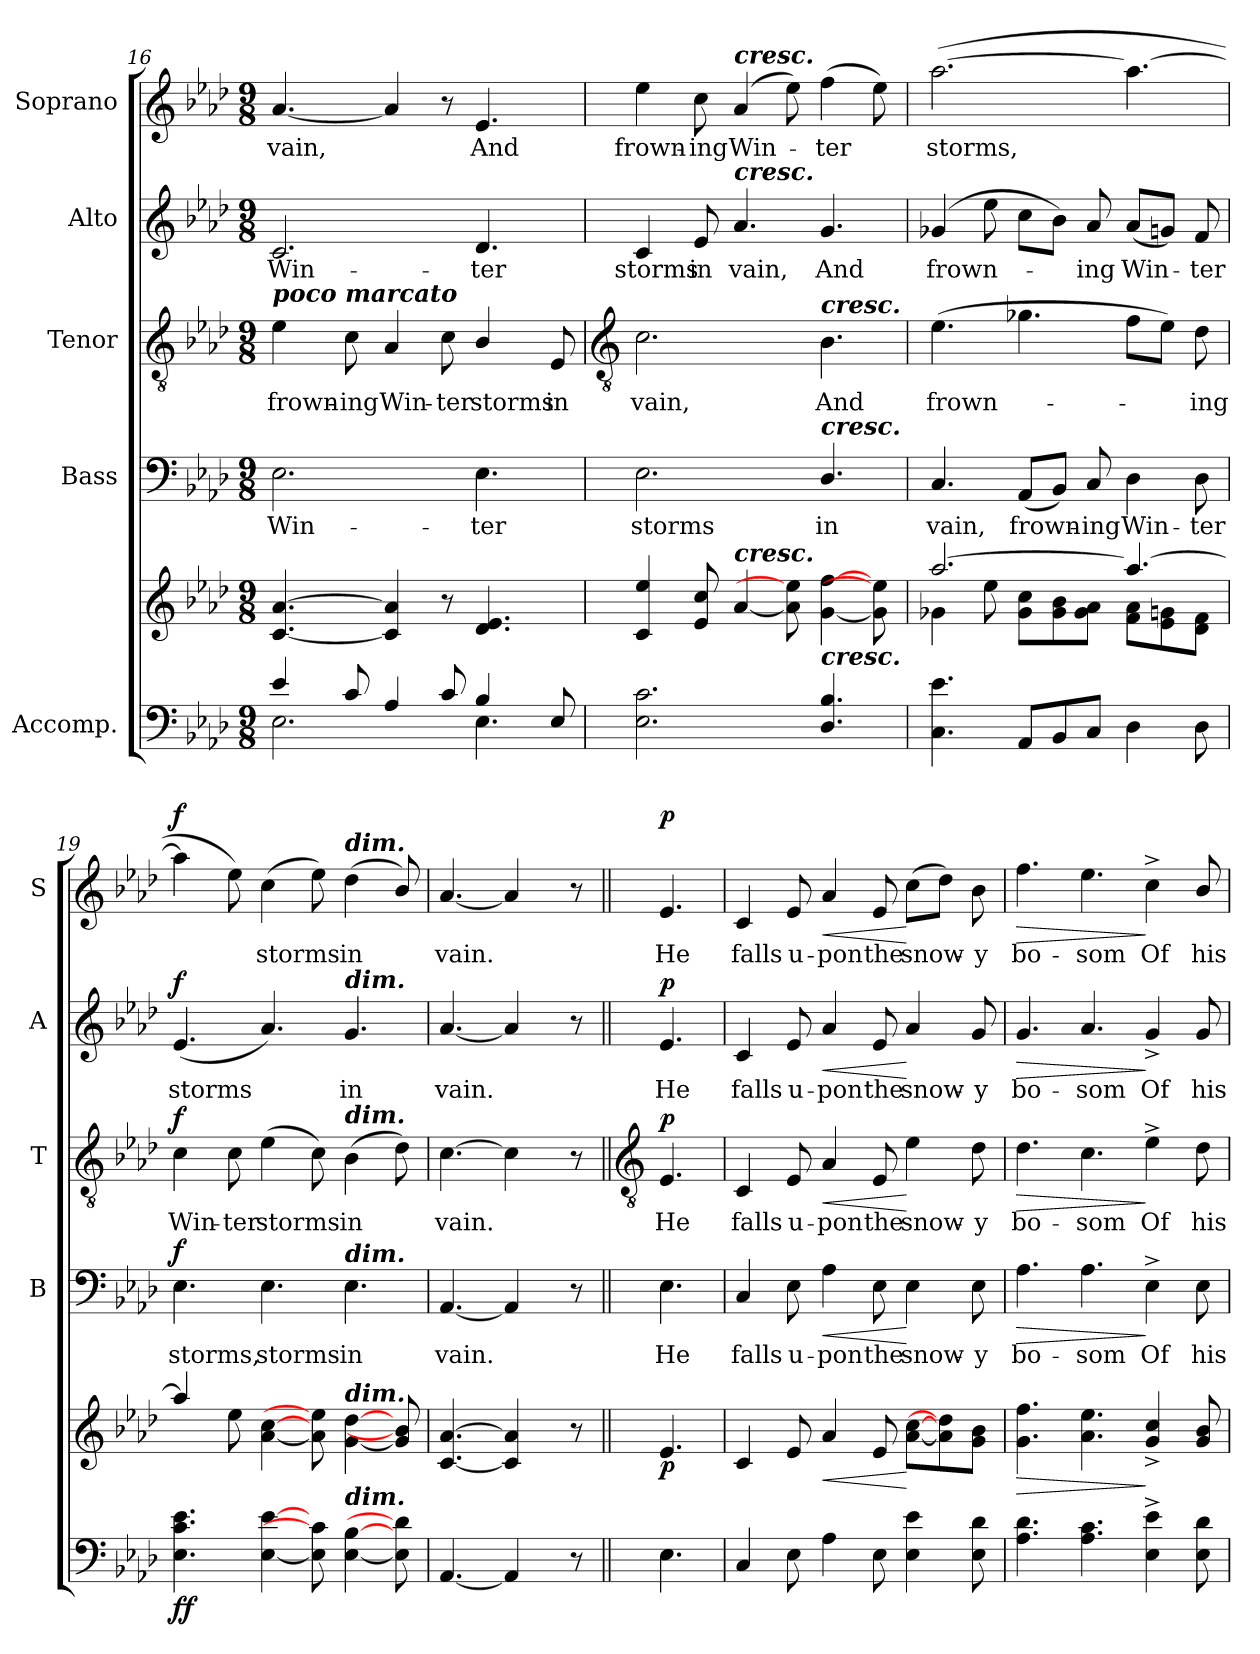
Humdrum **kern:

**kern	**kern	**dynam	**kern	**text	**dynam	**kern	**text	**dynam	**kern	**text	**dynam	**kern	**text	**dynam
*part5	*part5	*part5	*part4	*part4	*part4	*part3	*part3	*part3	*part2	*part2	*part2	*part1	*part1	*part1
*staff6	*staff5	*staff5/6	*staff4	*staff4	*staff4	*staff3	*staff3	*staff3	*staff2	*staff2	*staff2	*staff1	*staff1	*staff1
*I"Accomp.	*	*	*I"Bass	*	*	*I"Tenor	*	*	*I"Alto	*	*	*I"Soprano	*	*
*	*	*	*I'B	*	*	*I'T	*	*	*I'A	*	*	*I'S	*	*
*clefF4	*clefG2	*	*clefF4	*	*	*clefGv2	*	*	*clefG2	*	*	*clefG2	*	*
*k[b-e-a-d-]	*k[b-e-a-d-]	*	*k[b-e-a-d-]	*	*	*k[b-e-a-d-]	*	*	*k[b-e-a-d-]	*	*	*k[b-e-a-d-]	*	*
*A-:	*A-:	*	*A-:	*	*	*A-:	*	*	*A-:	*	*	*A-:	*	*
*M9/8	*M9/8	*	*M9/8	*	*	*M9/8	*	*	*M9/8	*	*	*M9/8	*	*
=16	=16	=16	=16	=16	=16	=16	=16	=16	=16	=16	=16	=16	=16	=16
*^	*	*	*	*	*	*	*	*	*	*	*	*	*	*
!	!	!	!	!	!	!	!LO:TX:a:Bi:t=poco marcato	!	!	!	!	!	!	!	!
!	!	!	!	!	!LO:LY:b	!	!	!LO:LY:b	!	!	!LO:LY:b	!	!	!LO:LY:b	!
4e-/	2.E-\	[4.c [4.a-	.	2.E-	Win-	.	4e-	frown-	.	2.c	Win-	.	[4.a-	vain,	.
!	!	!	!	!	!	!	!	!LO:LY:b	!	!	!	!	!	!	!
8c/	.	.	.	.	.	.	8c	-ing	.	.	.	.	.	.	.
!	!	!	!	!	!	!	!	!LO:LY:b	!	!	!	!	!	!	!
4A-/	.	4c] 4a-]	.	.	.	.	4A-	Win-	.	.	.	.	4a-]	.	.
!	!	!	!	!	!	!	!	!LO:LY:b	!	!	!	!	!	!	!
8c/	.	8r	.	.	.	.	8c	-ter	.	.	.	.	8r	.	.
!	!	!	!	!	!LO:LY:b	!	!	!LO:LY:b	!	!	!LO:LY:b	!	!	!LO:LY:b	!
4B-/	4.E-\	4.d- 4.e-	.	4.E-	-ter	.	4B-/	storms	.	4.d-	-ter	.	4.e-	And	.
!	!	!	!	!	!	!	!	!LO:LY:b	!	!	!	!	!	!	!
8E-/	.	.	.	.	.	.	8E-	in	.	.	.	.	.	.	.
*v	*v	*	*	*	*	*	*	*	*	*	*	*	*	*	*
!!LO:LB:g=z
=17	=17	=17	=17	=17	=17	=17	=17	=17	=17	=17	=17	=17	=17	=17
*	*	*	*	*	*	*clefGv2	*	*	*	*	*	*	*	*
*	*^	*	*	*	*	*	*	*	*	*	*	*	*	*
!	!	!	!	!	!LO:LY:b	!	!	!LO:LY:b	!	!	!LO:LY:b	!	!	!LO:LY:b	!
2.E- 2.c	4c/ 4ee-/	1ryy	.	2.E-	storms	.	2.c	vain,	.	4c	storms	.	4ee-	frown-	.
!	!	!	!	!	!	!	!	!	!	!	!LO:LY:b	!	!	!LO:LY:b	!
.	8e-/ 8cc/	.	.	.	.	.	.	.	.	8e-	in	.	8cc	-ing	.
!	!	!	!	!	!	!	!	!	!	!	!	!	!LO:TX:a:Bi:t=cresc.	!	!
!	!	!	!	!	!	!	!	!	!	!LO:TX:a:Bi:t=cresc.	!	!	!	!	!
!	!LO:TX:a:Bi:t=cresc.	!	!	!	!	!	!	!	!	!	!	!	!	!	!
!	!	!	!	!	!	!	!	!	!	!	!LO:LY:b	!	!	!LO:LY:b	!
.	[4a-/	.	.	.	.	.	.	.	.	4.a-	vain,	.	(4a-	Win-	.
.	8a-\] 8ee-\]	.	.	.	.	.	.	.	.	.	.	.	8ee-)	.	.
!	!	!	!	!	!	!	!LO:TX:a:Bi:t=cresc.	!	!	!	!	!	!	!	!
!	!	!	!	!LO:TX:a:Bi:t=cresc.	!	!	!	!	!	!	!	!	!	!	!
!LO:TX:a:Bi:t=cresc.	!	!	!	!	!	!	!	!	!	!	!	!	!	!	!
!	!	!	!	!	!LO:LY:b	!	!	!LO:LY:b	!	!	!LO:LY:b	!	!	!LO:LY:b	!
4.D-/ 4.B-/	[4g\ [4ff\	.	.	4.D-/	in	.	4.B-	And	.	4.g	And	.	(>4ff	ter	.
.	8g\] 8ee-\]	8ryy	.	.	.	.	.	.	.	.	.	.	8ee-)	.	.
=18	=18	=18	=18	=18	=18	=18	=18	=18	=18	=18	=18	=18	=18	=18	=18
!	!	!	!	!	!LO:LY:b	!	!	!LO:LY:b	!	!	!LO:LY:b	!	!	!LO:LY:b	!
4.C 4.e-	[2.aa-/	4g-X\	.	4.C	vain,	.	(>4.e-	frown-	.	(>4g-X	frown-	.	(>[2.aa-	storms,	.
.	.	8ee-\	.	.	.	.	.	.	.	8ee-	.	.	.	.	.
!	!	!	!	!	!LO:LY:b	!	!	!	!	!	!	!	!	!	!
8AA-L	.	8g-\ 8cc\L	.	(<8AA-L	frown-	.	4.g-X	.	.	8ccL	.	.	.	.	.
8BB-	.	8g-\ 8b-\	.	8BB-J)	.	.	.	.	.	8b-J)	.	.	.	.	.
!	!	!	!	!	!LO:LY:b	!	!	!	!	!	!LO:LY:b	!	!	!	!
8CJ	.	8g-\ 8a-\J	.	8C	ing	.	.	.	.	8a-	ing	.	.	.	.
!	!	!	!	!	!LO:LY:b	!	!	!	!	!	!LO:LY:b	!	!	!	!
4D-	4.aa-/_	8f\ 8a-\L	.	4D-	Win-	.	8fL	.	.	(<8a-L	Win-	.	4.aa-_	.	.
.	.	8e-\ 8gn\	.	.	.	.	8e-J)	.	.	8gnJ)	.	.	.	.	.
!	!	!	!	!	!LO:LY:b	!	!	!LO:LY:b	!	!	!LO:LY:b	!	!	!	!
8D-	.	8d-\ 8f\J	.	8D-	-ter	.	8d-	ing	.	8f	ter	.	.	.	.
=19	=19	=19	=19	=19	=19	=19	=19	=19	=19	=19	=19	=19	=19	=19	=19
!	!	!	!LO:DY:b=2	!	!LO:LY:b	!	!	!LO:LY:b	!	!	!LO:LY:b	!	!	!	!
!	!	!	!LO:DY:n=1:b	!	!	!LO:DY:b	!	!	!LO:DY:b	!	!	!LO:DY:b	!	!	!LO:DY:b
4.E- 4.c 4.e-	4aa-/]	1ryy	f f	4.E-	storms,	f	4c	Win-	f	(<4.e-	storms	f	4aa-]	.	f
!	!	!	!	!	!	!	!	!LO:LY:b	!	!	!	!	!	!	!
.	8ee-\	.	.	.	.	.	8c	-ter	.	.	.	.	8ee-)	.	.
!	!	!	!	!	!LO:LY:b	!	!	!LO:LY:b	!	!	!	!	!	!LO:LY:b	!
[4E- [4e-	[4a-\ [4cc\	.	.	4.E-	storms	.	(>4e-	storms	.	4.a-)	.	.	(>4cc	storms	.
8E-] 8c]	8a-\] 8ee-\]	.	.	.	.	.	8c)	.	.	.	.	.	8ee-)	.	.
!	!	!	!	!	!	!	!	!	!	!	!	!	!LO:TX:a:Bi:t=dim.	!	!
!	!	!	!	!	!	!	!	!	!	!LO:TX:a:Bi:t=dim.	!	!	!	!	!
!	!	!	!	!	!	!	!LO:TX:a:Bi:t=dim.	!	!	!	!	!	!	!	!
!	!	!	!	!LO:TX:a:Bi:t=dim.	!	!	!	!	!	!	!	!	!	!	!
!	!LO:TX:a:Bi:t=dim.	!	!	!	!	!	!	!	!	!	!	!	!	!	!
!LO:TX:a:Bi:t=dim.	!	!	!	!	!	!	!	!	!	!	!	!	!	!	!
!	!	!	!	!	!LO:LY:b	!	!	!LO:LY:b	!	!	!LO:LY:b	!	!	!LO:LY:b	!
[4E- [4B-	[4g\ [4dd-\	.	.	4.E-	in	.	(>4B-	in	.	4.g	in	.	(<4dd-	in	.
8E-] 8d-]	8g/] 8b-/]	8ryy	.	.	.	.	8d-)	.	.	.	.	.	8b-/)	.	.
=20	=20	=20	=20	=20	=20	=20	=20	=20	=20	=20	=20	=20	=20	=20	=20
!	!	!	!	!	!LO:LY:b	!	!	!LO:LY:b	!	!	!LO:LY:b	!	!	!LO:LY:b	!
[4.AA-	[4.c/ [4.a-/	2ryy	.	[4.AA-	vain.	.	[4.c	vain.	.	[4.a-	vain.	.	[4.a-	vain.	.
4AA-]	4c/] 4a-/]	.	.	4AA-]	.	.	4c]	.	.	4a-]	.	.	4a-]	.	.
.	.	8ryy	.	.	.	.	.	.	.	.	.	.	.	.	.
8r	8r	8ryy	.	8r	.	.	8r	.	.	8r	.	.	8r	.	.
*	*v	*v	*	*	*	*	*	*	*	*	*	*	*	*	*
!!LO:LB:g=z
=21||	=21||	=21||	=21||	=21||	=21||	=21||	=21||	=21||	=21||	=21||	=21||	=21||	=21||	=21||
*	*	*	*	*	*	*clefGv2	*	*	*	*	*	*	*	*
*	*^	*	*	*	*	*	*	*	*	*	*	*	*	*
!	!	!	!LO:DY:b	!	!LO:LY:b	!	!	!LO:LY:b	!LO:DY:b	!	!LO:LY:b	!LO:DY:b	!	!LO:LY:b	!LO:DY:b
*	*v	*v	*	*	*	*	*	*	*	*	*	*	*	*	*
4.E-	4.e-	p	4.E-	He	.	4.E-	He	p	4.e-	He	p	4.e-	He	p
=22	=22	=22	=22	=22	=22	=22	=22	=22	=22	=22	=22	=22	=22	=22
!	!	!	!	!LO:LY:b	!	!	!LO:LY:b	!	!	!LO:LY:b	!	!	!LO:LY:b	!
4C	4c	.	4C	falls	.	4C	falls	.	4c	falls	.	4c	falls	.
!	!	!	!	!LO:LY:b	!	!	!LO:LY:b	!	!	!LO:LY:b	!	!	!LO:LY:b	!
8E-	8e-	.	8E-	u-	.	8E-	u-	.	8e-	u-	.	8e-	u-	.
!	!	!LO:HP:b	!	!LO:LY:b	!LO:HP:b	!	!LO:LY:b	!LO:HP:b	!	!LO:LY:b	!LO:HP:b	!	!LO:LY:b	!LO:HP:b
4A-	4a-	<	4A-	-pon	<	4A-	-pon	<	4a-	-pon	<	4a-	-pon	<
!	!	!	!	!LO:LY:b	!	!	!LO:LY:b	!	!	!LO:LY:b	!	!	!LO:LY:b	!
8E-	8e-	.	8E-	the	.	8E-	the	.	8e-	the	.	8e-	the	.
!	!	!	!	!LO:LY:b	!	!	!LO:LY:b	!	!	!LO:LY:b	!	!	!LO:LY:b	!
4E- 4e-	[8a- [8ccL	[	4E-	snow-	[	4e-	snow-	[	4a-	snow-	[	(>8ccL	snow-	[
.	8a-] 8dd-]	.	.	.	.	.	.	.	.	.	.	8dd-J)	.	.
!	!	!	!	!LO:LY:b	!	!	!LO:LY:b	!	!	!LO:LY:b	!	!	!LO:LY:b	!
8E- 8d-	8g 8b-J	.	8E-	-y	.	8d-	-y	.	8g	-y	.	8b-	y	.
=23	=23	=23	=23	=23	=23	=23	=23	=23	=23	=23	=23	=23	=23	=23
!	!	!LO:HP:b	!	!LO:LY:b	!LO:HP:b	!	!LO:LY:b	!LO:HP:b	!	!LO:LY:b	!LO:HP:b	!	!LO:LY:b	!LO:HP:b
4.A- 4.d-	4.g 4.ff	>	4.A-	bo-	>	4.d-	bo-	>	4.g	bo-	>	4.ff	bo-	>
!	!	!	!	!LO:LY:b	!	!	!LO:LY:b	!	!	!LO:LY:b	!	!	!LO:LY:b	!
4.A- 4.c	4.a- 4.ee-	.	4.A-	-som	.	4.c	-som	.	4.a-	-som	.	4.ee-	-som	.
!	!	!	!	!LO:LY:b	!	!	!LO:LY:b	!	!	!LO:LY:b	!	!	!LO:LY:b	!
4E-^ 4e-^	4g^ 4cc^	]	4E-^	Of	]	4e-^	Of	]	4g^	Of	]	4cc^	Of	]
!	!	!	!	!LO:LY:b	!	!	!LO:LY:b	!	!	!LO:LY:b	!	!	!LO:LY:b	!
8E- 8d-	8g/ 8b-/	.	8E-	his	.	8d-	his	.	8g	his	.	8b-/	his	.
=	=	=	=	=	=	=	=	=	=	=	=	=	=	=
*-	*-	*-	*-	*-	*-	*-	*-	*-	*-	*-	*-	*-	*-	*-
